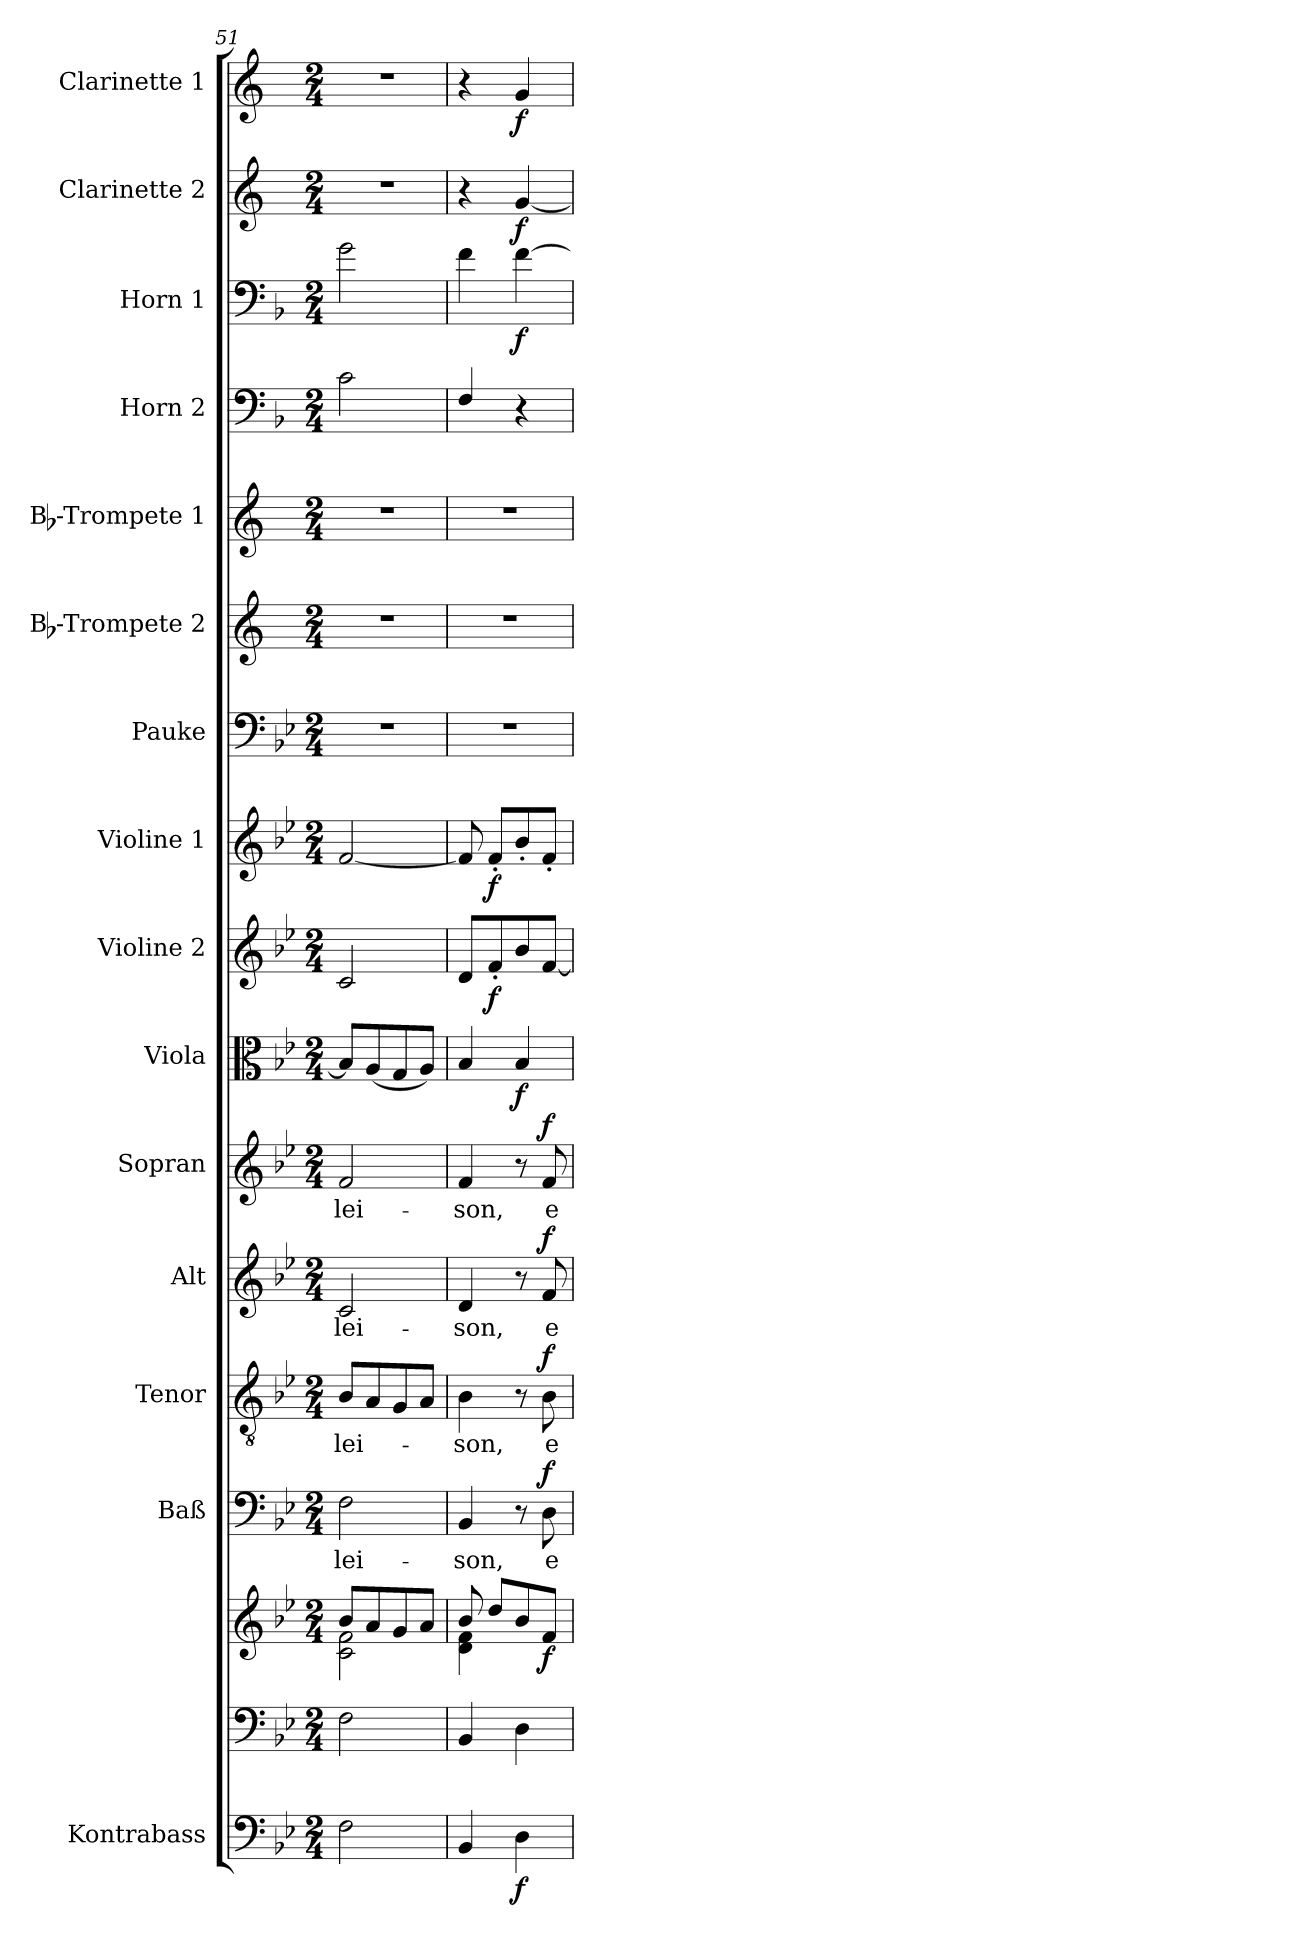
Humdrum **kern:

**kern	**dynam	**kern	**kern	**dynam	**kern	**text	**dynam	**kern	**text	**dynam	**kern	**text	**dynam	**kern	**text	**dynam	**kern	**dynam	**kern	**dynam	**kern	**dynam	**kern	**kern	**kern	**kern	**kern	**dynam	**kern	**dynam	**kern	**dynam
*part16	*part16	*part15	*part15	*part15	*part14	*part14	*part14	*part13	*part13	*part13	*part12	*part12	*part12	*part11	*part11	*part11	*part10	*part10	*part9	*part9	*part8	*part8	*part7	*part6	*part5	*part4	*part3	*part3	*part2	*part2	*part1	*part1
*staff17	*staff17	*staff16	*staff15	*staff15/16	*staff14	*staff14	*staff14	*staff13	*staff13	*staff13	*staff12	*staff12	*staff12	*staff11	*staff11	*staff11	*staff10	*staff10	*staff9	*staff9	*staff8	*staff8	*staff7	*staff6	*staff5	*staff4	*staff3	*staff3	*staff2	*staff2	*staff1	*staff1
*I"Kontrabass	*	*	*	*	*I"Baß	*	*	*I"Tenor	*	*	*I"Alt	*	*	*I"Sopran	*	*	*I"Viola	*	*I"Violine 2	*	*I"Violine 1	*	*I"Pauke	*I"Bb-Trompete 2	*I"Bb-Trompete 1	*I"Horn 2	*I"Horn 1	*	*I"Clarinette 2	*	*I"Clarinette 1	*
*I'Kb.	*	*	*	*	*I'Baß	*	*	*I'Ten	*	*	*I'Alt	*	*	*I'Sop	*	*	*I'Vla.	*	*I'Vln. 2	*	*I'Vln. 1	*	*I'Pk.	*I'Bb Trp. 2	*I'Bb Trp. 1	*I'Hrn. 2	*I'Hrn. 1	*	*I'Cl. 2	*	*I'Cl. 1	*
*clefF4	*	*clefF4	*clefG2	*	*clefF4	*	*	*clefGv2	*	*	*clefG2	*	*	*clefG2	*	*	*clefC3	*	*clefG2	*	*clefG2	*	*clefF4	*clefG2	*clefG2	*clefF4	*clefF4	*	*clefG2	*	*clefG2	*
*ITrd7c12	*	*	*	*	*	*	*	*	*	*	*	*	*	*	*	*	*	*	*	*	*	*	*	*ITrd1c2	*ITrd1c2	*ITrd4c7	*ITrd4c7	*	*ITrd1c2	*	*ITrd1c2	*
*k[b-e-]	*	*k[b-e-]	*k[b-e-]	*	*k[b-e-]	*	*	*k[b-e-]	*	*	*k[b-e-]	*	*	*k[b-e-]	*	*	*k[b-e-]	*	*k[b-e-]	*	*k[b-e-]	*	*k[b-e-]	*k[b-e-]	*k[b-e-]	*k[b-e-]	*k[b-e-]	*	*k[b-e-]	*	*k[b-e-]	*
*B-:	*	*B-:	*B-:	*	*B-:	*	*	*B-:	*	*	*B-:	*	*	*B-:	*	*	*B-:	*	*B-:	*	*B-:	*	*B-:	*B-:	*B-:	*B-:	*B-:	*	*B-:	*	*B-:	*
*M2/4	*	*M2/4	*M2/4	*	*M2/4	*	*	*M2/4	*	*	*M2/4	*	*	*M2/4	*	*	*M2/4	*	*M2/4	*	*M2/4	*	*M2/4	*M2/4	*M2/4	*M2/4	*M2/4	*	*M2/4	*	*M2/4	*
=51	=51	=51	=51	=51	=51	=51	=51	=51	=51	=51	=51	=51	=51	=51	=51	=51	=51	=51	=51	=51	=51	=51	=51	=51	=51	=51	=51	=51	=51	=51	=51	=51
*	*	*	*^	*	*	*	*	*	*	*	*	*	*	*	*	*	*	*	*	*	*	*	*	*	*	*	*	*	*	*	*	*
!	!	!	!	!	!	!	!LO:LY:b	!	!	!LO:LY:b	!	!	!LO:LY:b	!	!	!LO:LY:b	!	!	!	!	!	!	!	!	!	!	!	!	!	!	!	!	!
2FF\	.	2F\	8b-/L	2c\ 2f\	.	2F\	-lei-	.	8B-/L	-lei-	.	2c/	-lei-	.	2f/	-lei-	.	8B-/L]	.	2c/	.	[2f/	.	2r	2r	2r	2F\	2c\	.	2r	.	2r	.
.	.	.	8a/	.	.	.	.	.	8A/	.	.	.	.	.	.	.	.	(<8A/	.	.	.	.	.	.	.	.	.	.	.	.	.	.	.
.	.	.	8g/	.	.	.	.	.	8G/	.	.	.	.	.	.	.	.	8G/	.	.	.	.	.	.	.	.	.	.	.	.	.	.	.
.	.	.	8a/J	.	.	.	.	.	8A/J	.	.	.	.	.	.	.	.	8A/J)	.	.	.	.	.	.	.	.	.	.	.	.	.	.	.
=52	=52	=52	=52	=52	=52	=52	=52	=52	=52	=52	=52	=52	=52	=52	=52	=52	=52	=52	=52	=52	=52	=52	=52	=52	=52	=52	=52	=52	=52	=52	=52	=52	=52
!	!	!	!	!	!	!	!LO:LY:b	!	!	!LO:LY:b	!	!	!LO:LY:b	!	!	!LO:LY:b	!	!	!	!	!	!	!	!	!	!	!	!	!	!	!	!	!
4BBB-/	.	4BB-/	8b-/	4d\ 4f\	.	4BB-/	-son,	.	4B-\	-son,	.	4d/	-son,	.	4f/	-son,	.	4B-/	.	8d/L	.	8f/]	.	2r	2r	2r	4BB-/	4B-\	.	4r	.	4r	.
!	!	!	!	!	!	!	!	!	!	!	!	!	!	!	!	!	!	!	!	!	!LO:DY:b	!	!LO:DY:b	!	!	!	!	!	!	!	!	!	!
.	.	.	8dd/L	.	.	.	.	.	.	.	.	.	.	.	.	.	.	.	.	8f'</	f	8f'</L	f	.	.	.	.	.	.	.	.	.	.
!	!LO:DY:b	!	!	!	!	!	!	!	!	!	!	!	!	!	!	!	!	!	!LO:DY:b	!	!	!	!	!	!	!	!	!	!LO:DY:b	!	!LO:DY:b	!	!LO:DY:b
4DD\	f	4D\	8b-/	4ryy	.	8r	.	.	8r	.	.	8r	.	.	8r	.	.	4B-/	f	8b-/	.	8b-'</	.	.	.	.	4r	[4B-\	f	[4f/	f	4f/	f
!	!	!	!	!	!LO:DY:b	!	!LO:LY:b	!LO:DY:a	!	!LO:LY:b	!LO:DY:a	!	!LO:LY:b	!LO:DY:a	!	!LO:LY:b	!LO:DY:a	!	!	!	!	!	!	!	!	!	!	!	!	!	!	!	!
.	.	.	8f/J	.	f	8D\	e-	f	8B-\	e-	f	8f/	e-	f	8f/	e-	f	.	.	[8f/J	.	8f'</J	.	.	.	.	.	.	.	.	.	.	.
*	*	*	*v	*v	*	*	*	*	*	*	*	*	*	*	*	*	*	*	*	*	*	*	*	*	*	*	*	*	*	*	*	*	*
=	=	=	=	=	=	=	=	=	=	=	=	=	=	=	=	=	=	=	=	=	=	=	=	=	=	=	=	=	=	=	=	=
*-	*-	*-	*-	*-	*-	*-	*-	*-	*-	*-	*-	*-	*-	*-	*-	*-	*-	*-	*-	*-	*-	*-	*-	*-	*-	*-	*-	*-	*-	*-	*-	*-
